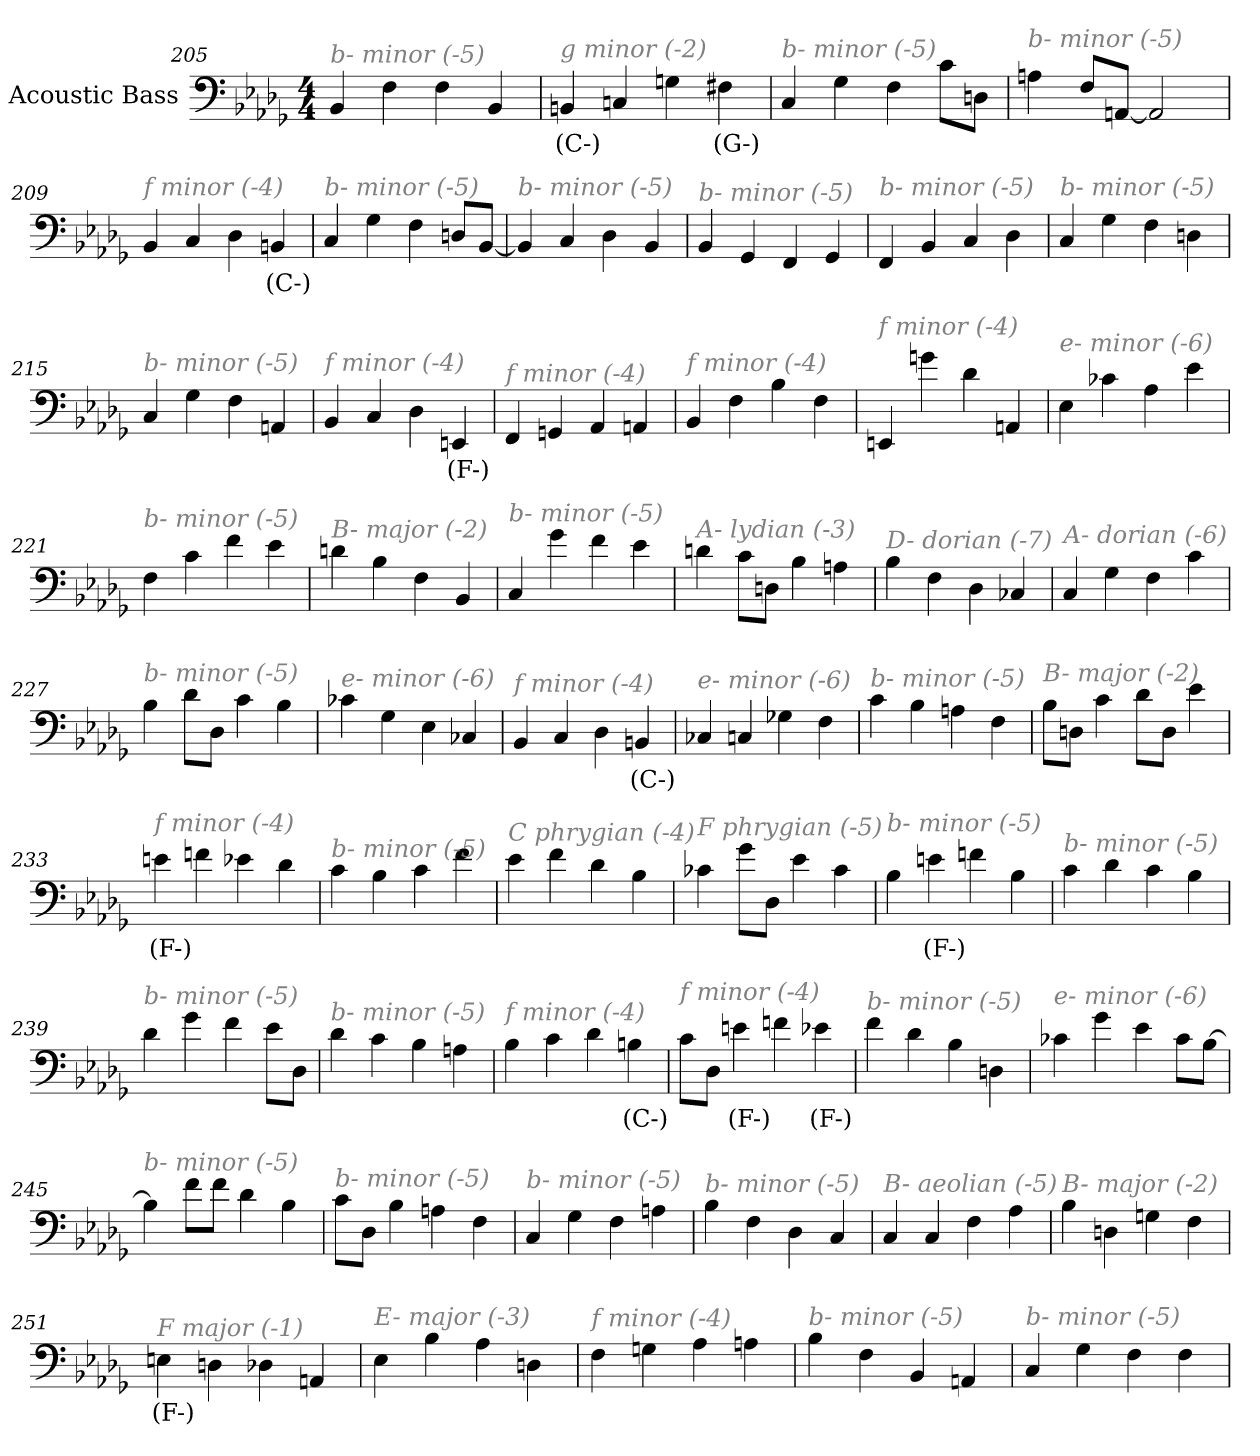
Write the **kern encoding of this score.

**kern	**text
*part1	*part1
*staff1	*staff1
*I"Acoustic Bass	*
*clefF4	*
*ITrd7c12	*
*k[b-e-a-d-g-]	*
*D-:	*
*M4/4	*
=205	=205
!LO:TX:i:color=#808080:t=b- minor (-5)	!
4BBB-	.
4FF	.
4FF	.
4BBB-	.
=206	=206
!LO:TX:i:color=#808080:t=g minor (-2)	!
4BBBni	(C-)
4CCn	.
4GGn	.
4FF#Xi	(G-)
=207	=207
!LO:TX:i:color=#808080:t=b- minor (-5)	!
4CC	.
4GG-	.
4FF	.
8CL	.
8DDnJ	.
=208	=208
!LO:TX:i:color=#808080:t=b- minor (-5)	!
4AAn	.
8FFL	.
[8AAAnJ	.
2AAA]	.
=209	=209
!LO:TX:i:color=#808080:t=f minor (-4)	!
4BBB-	.
4CC	.
4DD-	.
4BBBni	(C-)
=210	=210
!LO:TX:i:color=#808080:t=b- minor (-5)	!
4CC	.
4GG-	.
4FF	.
8DDnL	.
[8BBB-J	.
=211	=211
!LO:TX:i:color=#808080:t=b- minor (-5)	!
4BBB-]	.
4CC	.
4DD-	.
4BBB-	.
=212	=212
!LO:TX:i:color=#808080:t=b- minor (-5)	!
4BBB-	.
4GGG-	.
4FFF	.
4GGG-	.
=213	=213
!LO:TX:i:color=#808080:t=b- minor (-5)	!
4FFF	.
4BBB-	.
4CC	.
4DD-	.
=214	=214
!LO:TX:i:color=#808080:t=b- minor (-5)	!
4CC	.
4GG-	.
4FF	.
4DDn	.
=215	=215
!LO:TX:i:color=#808080:t=b- minor (-5)	!
4CC	.
4GG-	.
4FF	.
4AAAn	.
=216	=216
!LO:TX:i:color=#808080:t=f minor (-4)	!
4BBB-	.
4CC	.
4DD-	.
4EEEni	(F-)
=217	=217
!LO:TX:i:color=#808080:t=f minor (-4)	!
4FFF	.
4GGGn	.
4AAA-	.
4AAAn	.
=218	=218
!LO:TX:i:color=#808080:t=f minor (-4)	!
4BBB-	.
4FF	.
4BB-	.
4FF	.
=219	=219
!LO:TX:i:color=#808080:t=f minor (-4)	!
4EEEn	.
4Gn	.
4D-	.
4AAAn	.
=220	=220
!LO:TX:i:color=#808080:t=e- minor (-6)	!
4EE-	.
4C-X	.
4AA-	.
4E-	.
=221	=221
!LO:TX:i:color=#808080:t=b- minor (-5)	!
4FF	.
4C	.
4F	.
4E-	.
=222	=222
!LO:TX:i:color=#808080:t=B- major (-2)	!
4Dn	.
4BB-	.
4FF	.
4BBB-	.
=223	=223
!LO:TX:i:color=#808080:t=b- minor (-5)	!
4CC	.
4G-	.
4F	.
4E-	.
=224	=224
!LO:TX:i:color=#808080:t=A- lydian (-3)	!
4Dn	.
8CL	.
8DDnJ	.
4BB-	.
4AAn	.
=225	=225
!LO:TX:i:color=#808080:t=D- dorian (-7)	!
4BB-	.
4FF	.
4DD-	.
4CC-X	.
=226	=226
!LO:TX:i:color=#808080:t=A- dorian (-6)	!
4CC	.
4GG-	.
4FF	.
4C	.
=227	=227
!LO:TX:i:color=#808080:t=b- minor (-5)	!
4BB-	.
8D-L	.
8DD-J	.
4C	.
4BB-	.
=228	=228
!LO:TX:i:color=#808080:t=e- minor (-6)	!
4C-X	.
4GG-	.
4EE-	.
4CC-X	.
=229	=229
!LO:TX:i:color=#808080:t=f minor (-4)	!
4BBB-	.
4CC	.
4DD-	.
4BBBni	(C-)
=230	=230
!LO:TX:i:color=#808080:t=e- minor (-6)	!
4CC-X	.
4CCn	.
4GG-X	.
4FF	.
=231	=231
!LO:TX:i:color=#808080:t=b- minor (-5)	!
4C	.
4BB-	.
4AAn	.
4FF	.
=232	=232
!LO:TX:i:color=#808080:t=B- major (-2)	!
8BB-L	.
8DDnJ	.
4C	.
8D-L	.
8DDJ	.
4E-	.
=233	=233
!LO:TX:i:color=#808080:t=f minor (-4)	!
4Eni	(F-)
4Fn	.
4E-	.
4D-	.
=234	=234
!LO:TX:i:color=#808080:t=b- minor (-5)	!
4C	.
4BB-	.
4C	.
4F	.
=235	=235
!LO:TX:i:color=#808080:t=C phrygian (-4)	!
4E-	.
4F	.
4D-	.
4BB-	.
=236	=236
!LO:TX:i:color=#808080:t=F phrygian (-5)	!
4C-X	.
8G-L	.
8DD-J	.
4E-	.
4C-	.
=237	=237
!LO:TX:i:color=#808080:t=b- minor (-5)	!
4BB-	.
4Eni	(F-)
4Fn	.
4BB-	.
=238	=238
!LO:TX:i:color=#808080:t=b- minor (-5)	!
4C	.
4D-	.
4C	.
4BB-	.
=239	=239
!LO:TX:i:color=#808080:t=b- minor (-5)	!
4D-	.
4G-	.
4F	.
8E-L	.
8DD-J	.
=240	=240
!LO:TX:i:color=#808080:t=b- minor (-5)	!
4D-	.
4C	.
4BB-	.
4AAn	.
=241	=241
!LO:TX:i:color=#808080:t=f minor (-4)	!
4BB-	.
4C	.
4D-	.
4BBni	(C-)
=242	=242
!LO:TX:i:color=#808080:t=f minor (-4)	!
8CL	.
8DD-J	.
4Eni	(F-)
4Fn	.
4E-Xi	(F-)
=243	=243
!LO:TX:i:color=#808080:t=b- minor (-5)	!
4F	.
4D-	.
4BB-	.
4DDn	.
=244	=244
!LO:TX:i:color=#808080:t=e- minor (-6)	!
4C-X	.
4G-	.
4E-	.
8C-L	.
[8BB-J	.
=245	=245
!LO:TX:i:color=#808080:t=b- minor (-5)	!
4BB-]	.
8FL	.
8FJ	.
4D-	.
4BB-	.
=246	=246
!LO:TX:i:color=#808080:t=b- minor (-5)	!
8CL	.
8DD-J	.
4BB-	.
4AAn	.
4FF	.
=247	=247
!LO:TX:i:color=#808080:t=b- minor (-5)	!
4CC	.
4GG-	.
4FF	.
4AAn	.
=248	=248
!LO:TX:i:color=#808080:t=b- minor (-5)	!
4BB-	.
4FF	.
4DD-	.
4CC	.
=249	=249
!LO:TX:i:color=#808080:t=B- aeolian (-5)	!
4CC	.
4CC	.
4FF	.
4AA-	.
=250	=250
!LO:TX:i:color=#808080:t=B- major (-2)	!
4BB-	.
4DDn	.
4GGn	.
4FF	.
=251	=251
!LO:TX:i:color=#808080:t=F major (-1)	!
4EEni	(F-)
4DDn	.
4DD-X	.
4AAAn	.
=252	=252
!LO:TX:i:color=#808080:t=E- major (-3)	!
4EE-	.
4BB-	.
4AA-	.
4DDn	.
=253	=253
!LO:TX:i:color=#808080:t=f minor (-4)	!
4FF	.
4GGn	.
4AA-	.
4AAn	.
=254	=254
!LO:TX:i:color=#808080:t=b- minor (-5)	!
4BB-	.
4FF	.
4BBB-	.
4AAAn	.
=255	=255
!LO:TX:i:color=#808080:t=b- minor (-5)	!
4CC	.
4GG-	.
4FF	.
4FF	.
=	=
*-	*-
